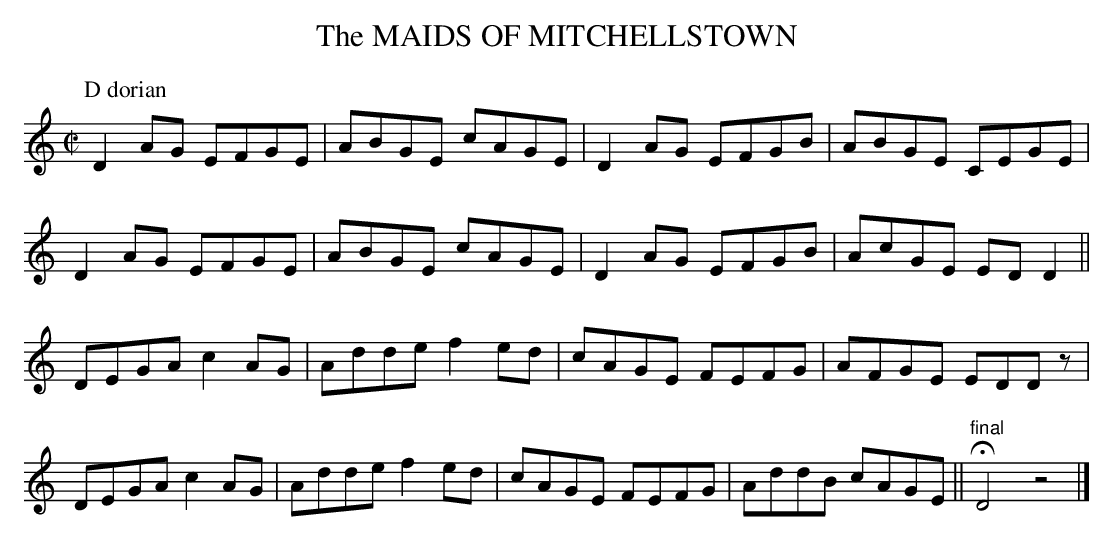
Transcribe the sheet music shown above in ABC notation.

X:1
T:MAIDS OF MITCHELLSTOWN, The
Band recorded it as a D minor tune, and I'll stick to that version.
(If you want to hear the Chief's version, replace "K:C" with "K:D".)
M:C|
L:1/8
K:C % source key = D major
P:D dorian
D2AG EFGE|ABGE cAGE|D2AG EFGB|ABGE CEGE|
D2AG EFGE|ABGE cAGE|D2AG EFGB|AcGE EDD2||
DEGA c2AG|Adde f2ed|cAGE FEFG|AFGE EDDz|
DEGA c2AG|Adde f2ed|cAGE FEFG|AddB cAGE||"final"HD4z4|]
